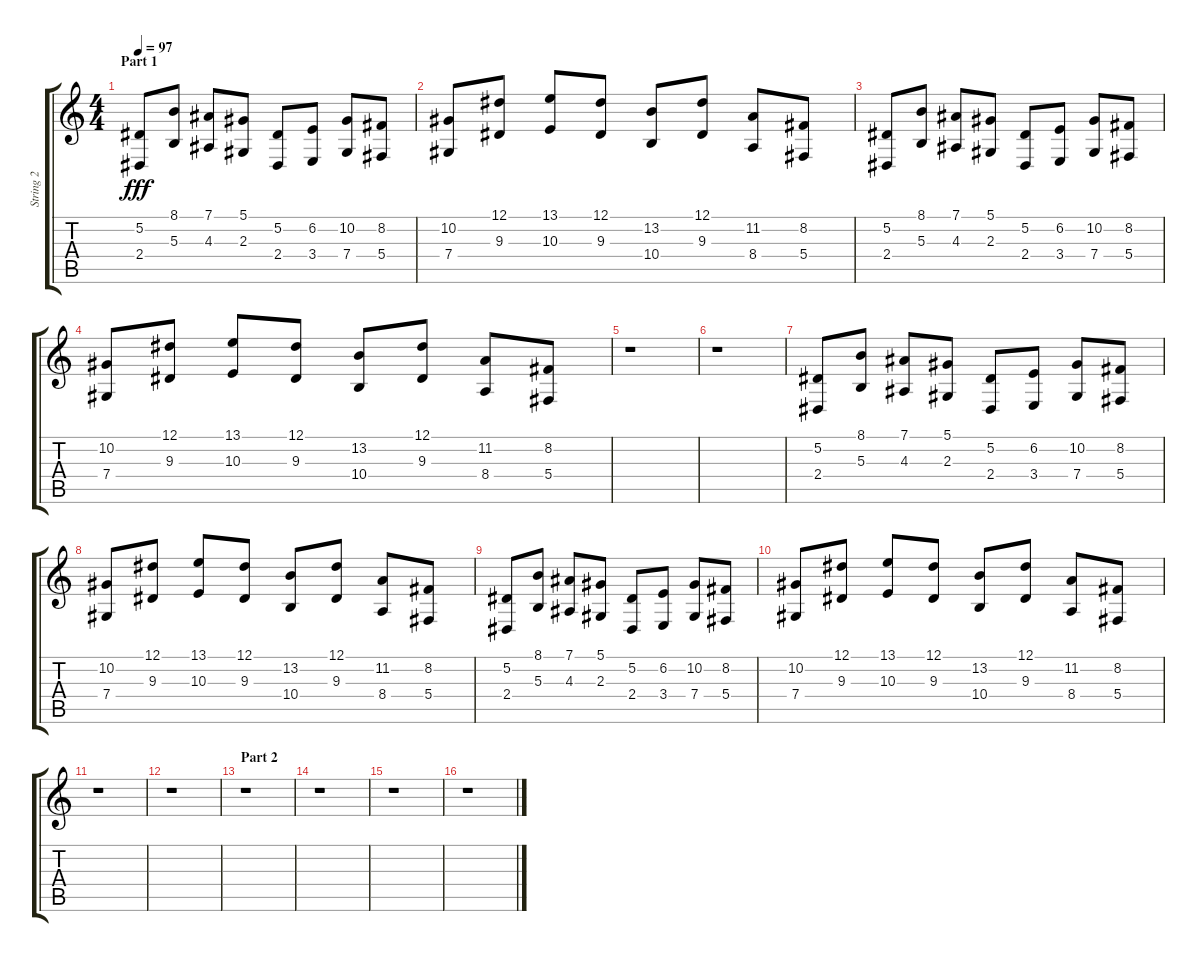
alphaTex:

\track ("String 2" "String 2") {instrument stringensemble1}
\staff {score tabs}
\tuning (Eb4 Bb3 Gb3 Db3 Ab2 Eb2) {hide}
\ts (4 4)
\section ("" "Part 1")
\tempo 97
\clef g2
\ks c
(5.2 2.4).8{dy fff} (8.1 5.3).8 (7.1 4.3).8 (5.1 2.3).8 (5.2 2.4).8 (6.2 3.4).8 (10.2 7.4).8 (8.2 5.4).8 |
(10.2 7.4).8 (12.1 9.3).8 (13.1 10.3).8 (12.1 9.3).8 (13.2 10.4).8 (12.1 9.3).8 (11.2 8.4).8 (8.2 5.4).8 |
(5.2 2.4).8 (8.1 5.3).8 (7.1 4.3).8 (5.1 2.3).8 (5.2 2.4).8 (6.2 3.4).8 (10.2 7.4).8 (8.2 5.4).8 |
(10.2 7.4).8 (12.1 9.3).8 (13.1 10.3).8 (12.1 9.3).8 (13.2 10.4).8 (12.1 9.3).8 (11.2 8.4).8 (8.2 5.4).8 |
r.1 |
r.1 |
(5.2 2.4).8 (8.1 5.3).8 (7.1 4.3).8 (5.1 2.3).8 (5.2 2.4).8 (6.2 3.4).8 (10.2 7.4).8 (8.2 5.4).8 |
(10.2 7.4).8 (12.1 9.3).8 (13.1 10.3).8 (12.1 9.3).8 (13.2 10.4).8 (12.1 9.3).8 (11.2 8.4).8 (8.2 5.4).8 |
(5.2 2.4).8 (8.1 5.3).8 (7.1 4.3).8 (5.1 2.3).8 (5.2 2.4).8 (6.2 3.4).8 (10.2 7.4).8 (8.2 5.4).8 |
(10.2 7.4).8 (12.1 9.3).8 (13.1 10.3).8 (12.1 9.3).8 (13.2 10.4).8 (12.1 9.3).8 (11.2 8.4).8 (8.2 5.4).8 |
r.1 |
r.1 |
\section ("" "Part 2")
r.1 |
r.1 |
r.1 |
r.1
